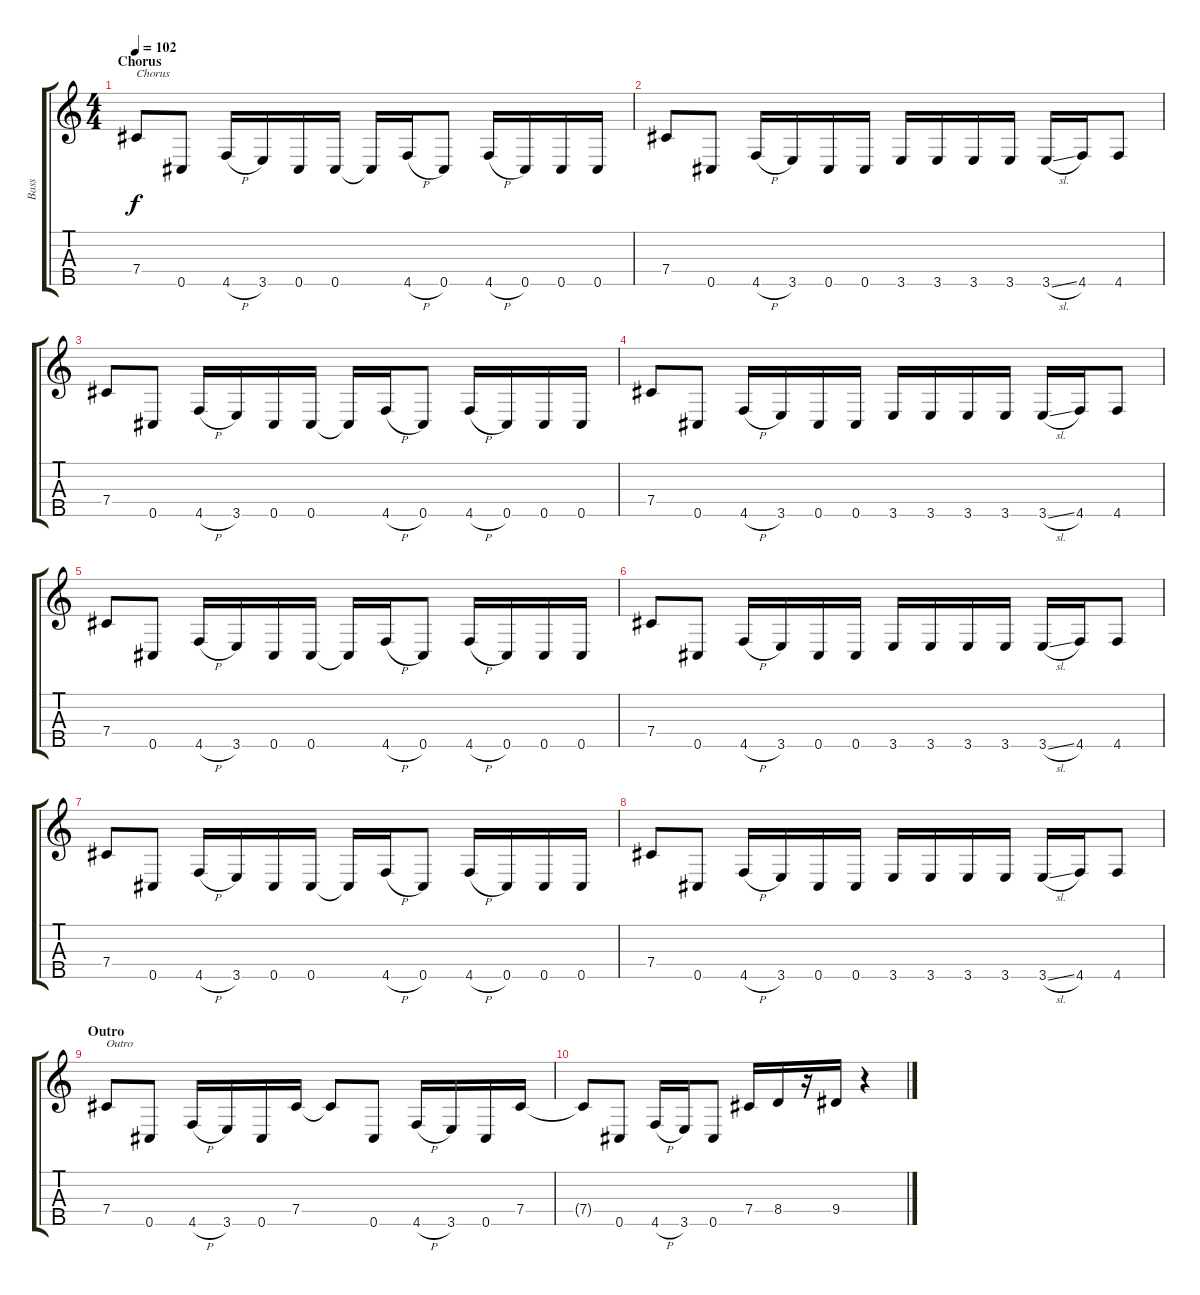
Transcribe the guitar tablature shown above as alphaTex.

\track ("Bass" "Bass") {instrument electricbassfinger}
\staff {score tabs}
\tuning (Ab3 E3 B2 Gb2 Db2) {hide}
\ts (4 4)
\section ("" "Chorus")
\tempo 102
\clef g2
\ks c
7.4.8{txt "Chorus" dy f} 0.5.8 4.5{h}.16 3.5.16 0.5.16 0.5.16 0.5{t}.16 4.5{h}.16 0.5.8 4.5{h}.16 0.5.16 0.5.16 0.5.16 |
7.4.8 0.5.8 4.5{h}.16 3.5.16 0.5.16 0.5.16 3.5.16 3.5.16 3.5.16 3.5.16 3.5{sl}.16 4.5.16 4.5.8 |
7.4.8 0.5.8 4.5{h}.16 3.5.16 0.5.16 0.5.16 0.5{t}.16 4.5{h}.16 0.5.8 4.5{h}.16 0.5.16 0.5.16 0.5.16 |
7.4.8 0.5.8 4.5{h}.16 3.5.16 0.5.16 0.5.16 3.5.16 3.5.16 3.5.16 3.5.16 3.5{sl}.16 4.5.16 4.5.8 |
7.4.8 0.5.8 4.5{h}.16 3.5.16 0.5.16 0.5.16 0.5{t}.16 4.5{h}.16 0.5.8 4.5{h}.16 0.5.16 0.5.16 0.5.16 |
7.4.8 0.5.8 4.5{h}.16 3.5.16 0.5.16 0.5.16 3.5.16 3.5.16 3.5.16 3.5.16 3.5{sl}.16 4.5.16 4.5.8 |
7.4.8 0.5.8 4.5{h}.16 3.5.16 0.5.16 0.5.16 0.5{t}.16 4.5{h}.16 0.5.8 4.5{h}.16 0.5.16 0.5.16 0.5.16 |
7.4.8 0.5.8 4.5{h}.16 3.5.16 0.5.16 0.5.16 3.5.16 3.5.16 3.5.16 3.5.16 3.5{sl}.16 4.5.16 4.5.8 |
\section ("" "Outro")
7.4.8{txt "Outro"} 0.5.8 4.5{h}.16 3.5.16 0.5.16 7.4.16 7.4{t}.8 0.5.8 4.5{h}.16 3.5.16 0.5.16 7.4.16 |
7.4{t}.8 0.5.8 4.5{h}.16 3.5.16 0.5.8 7.4.16 8.4.16 r.16 9.4.16 r.4
